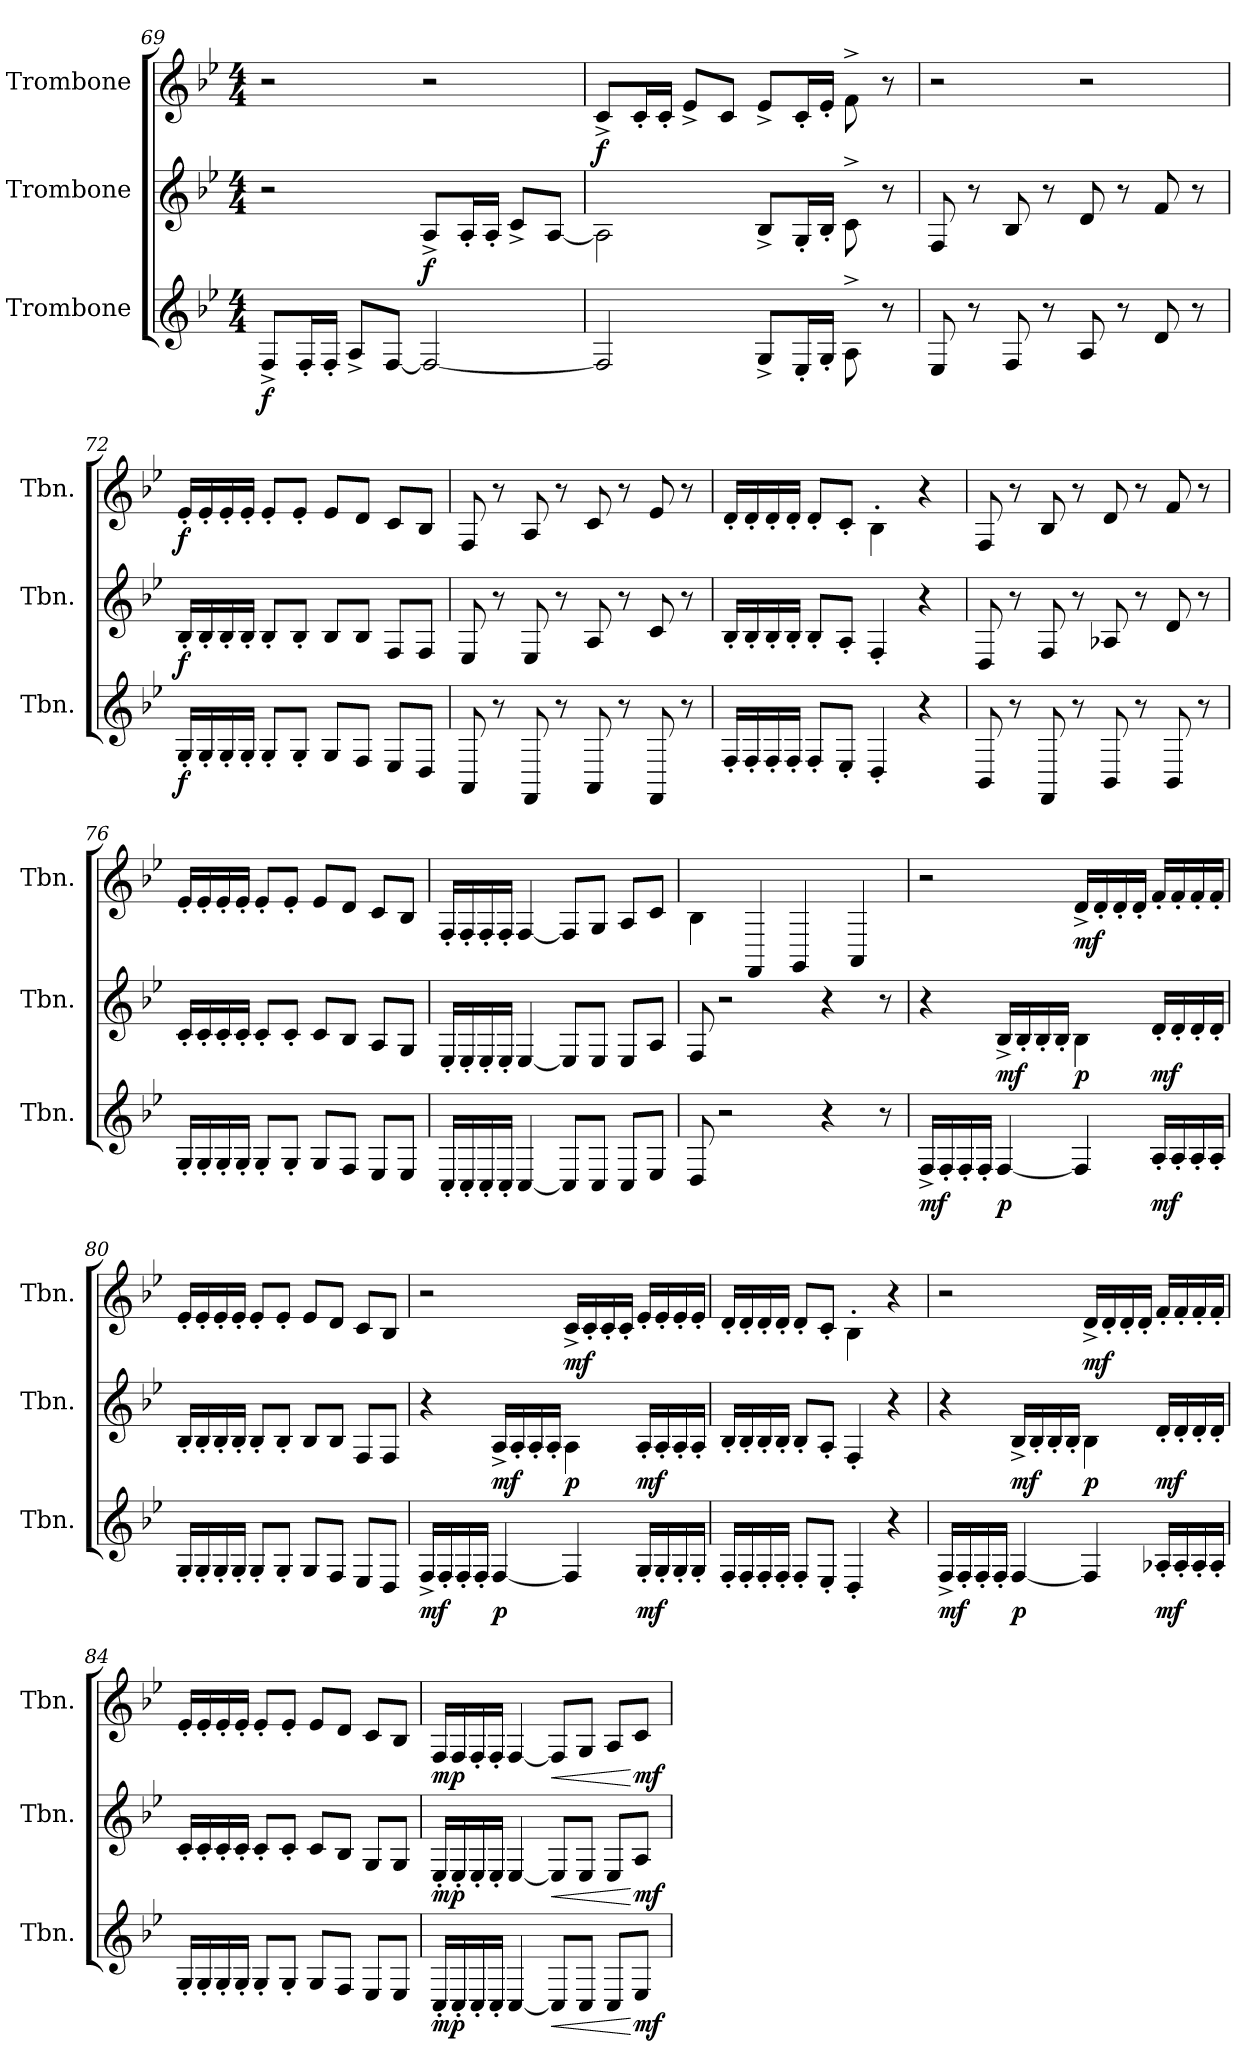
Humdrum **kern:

**kern	**dynam	**kern	**dynam	**kern	**dynam
*part3	*part3	*part2	*part2	*part1	*part1
*staff3	*staff3	*staff2	*staff2	*staff1	*staff1
*I"Trombone	*	*I"Trombone	*	*I"Trombone	*
*I'Tbn.	*	*I'Tbn.	*	*I'Tbn.	*
*clefG2	*	*clefG2	*	*clefG2	*
*k[b-e-]	*	*k[b-e-]	*	*k[b-e-]	*
*M4/4	*	*M4/4	*	*M4/4	*
=69	=69	=69	=69	=69	=69
!	!LO:DY:b	!	!	!	!
8F^/L	f	2r	.	2r	.
16F'/L	.	.	.	.	.
16F'/JJ	.	.	.	.	.
8A^/L	.	.	.	.	.
[8F/J	.	.	.	.	.
!	!	!	!LO:DY:b	!	!
2F/_	.	8A^/L	f	2r	.
.	.	16A'/L	.	.	.
.	.	16A'/JJ	.	.	.
.	.	8c^/L	.	.	.
.	.	[8A/J	.	.	.
=70	=70	=70	=70	=70	=70
!	!	!	!	!	!LO:DY:b
2F/]	.	2A\]	.	8c^/L	f
.	.	.	.	16c'/L	.
.	.	.	.	16c'/JJ	.
.	.	.	.	8e-^/L	.
.	.	.	.	8c/J	.
8G^/L	.	8B-^/L	.	8e-^/L	.
16E-'/L	.	16G'/L	.	16c'/L	.
16G'/JJ	.	16B-'/JJ	.	16e-'/JJ	.
8A^\	.	8c^\	.	8f^\	.
8r	.	8r	.	8r	.
!!LO:LB:g=z
=71	=71	=71	=71	=71	=71
8E-/	.	8F/	.	2r	.
8r	.	8r	.	.	.
8F/	.	8B-/	.	.	.
8r	.	8r	.	.	.
8A/	.	8d/	.	2r	.
8r	.	8r	.	.	.
8d/	.	8f/	.	.	.
8r	.	8r	.	.	.
=72	=72	=72	=72	=72	=72
!	!LO:DY:b	!	!LO:DY:b	!	!LO:DY:b
16G'/LL	f	16B-'/LL	f	16e-'/LL	f
16G'/	.	16B-'/	.	16e-'/	.
16G'/	.	16B-'/	.	16e-'/	.
16G'/JJ	.	16B-'/JJ	.	16e-'/JJ	.
8G'/L	.	8B-'/L	.	8e-'/L	.
8G'/J	.	8B-'/J	.	8e-'/J	.
8G/L	.	8B-/L	.	8e-/L	.
8F/J	.	8B-/J	.	8d/J	.
8E-/L	.	8F/L	.	8c/L	.
8D/J	.	8F/J	.	8B-/J	.
=73	=73	=73	=73	=73	=73
8AA/	.	8E-/	.	8F/	.
8r	.	8r	.	8r	.
8FF/	.	8E-/	.	8A/	.
8r	.	8r	.	8r	.
8AA/	.	8A/	.	8c/	.
8r	.	8r	.	8r	.
8FF/	.	8c/	.	8e-/	.
8r	.	8r	.	8r	.
=74	=74	=74	=74	=74	=74
16F'/LL	.	16B-'/LL	.	16d'/LL	.
16F'/	.	16B-'/	.	16d'/	.
16F'/	.	16B-'/	.	16d'/	.
16F'/JJ	.	16B-'/JJ	.	16d'/JJ	.
8F'/L	.	8B-'/L	.	8d'/L	.
8E-'/J	.	8A'/J	.	8c'/J	.
4D'/	.	4F'/	.	4B-'\	.
4r	.	4r	.	4r	.
!!LO:PB:g=z
=75	=75	=75	=75	=75	=75
8BB-/	.	8D/	.	8F/	.
8r	.	8r	.	8r	.
8FF/	.	8F/	.	8B-/	.
8r	.	8r	.	8r	.
8BB-/	.	8A-X/	.	8d/	.
8r	.	8r	.	8r	.
8BB-/	.	8d/	.	8f/	.
8r	.	8r	.	8r	.
=76	=76	=76	=76	=76	=76
16G'/LL	.	16c'/LL	.	16e-'/LL	.
16G'/	.	16c'/	.	16e-'/	.
16G'/	.	16c'/	.	16e-'/	.
16G'/JJ	.	16c'/JJ	.	16e-'/JJ	.
8G'/L	.	8c'/L	.	8e-'/L	.
8G'/J	.	8c'/J	.	8e-'/J	.
8G/L	.	8c/L	.	8e-/L	.
8F/J	.	8B-/J	.	8d/J	.
8E-/L	.	8A/L	.	8c/L	.
8E-/J	.	8G/J	.	8B-/J	.
=77	=77	=77	=77	=77	=77
16C'/LL	.	16E-'/LL	.	16F'/LL	.
16C'/	.	16E-'/	.	16F'/	.
16C'/	.	16E-'/	.	16F'/	.
16C'/JJ	.	16E-'/JJ	.	16F'/JJ	.
[4C/	.	[4E-/	.	[4F/	.
8C/L]	.	8E-/L]	.	8F/L]	.
8C/J	.	8E-/J	.	8G/J	.
8C/L	.	8E-/L	.	8A/L	.
8E-/J	.	8A/J	.	8c/J	.
=78	=78	=78	=78	=78	=78
8D/	.	8F/	.	4B-\	.
2r	.	2r	.	.	.
.	.	.	.	4FF/	.
.	.	.	.	4GG/	.
4r	.	4r	.	.	.
.	.	.	.	4AA/	.
8r	.	8r	.	.	.
!!LO:LB:g=z
=79	=79	=79	=79	=79	=79
!	!LO:DY:b	!	!	!	!
16F^/LL	mf	4r	.	2r	.
16F'/	.	.	.	.	.
16F'/	.	.	.	.	.
16F'/JJ	.	.	.	.	.
!	!LO:DY:b	!	!LO:DY:b	!	!
[4F/	p	16B-^/LL	mf	.	.
.	.	16B-'/	.	.	.
.	.	16B-'/	.	.	.
.	.	16B-'/JJ	.	.	.
!	!	!	!LO:DY:b	!	!LO:DY:b
4F/]	.	4B-\	p	16d^/LL	mf
.	.	.	.	16d'/	.
.	.	.	.	16d'/	.
.	.	.	.	16d'/JJ	.
!	!LO:DY:b	!	!LO:DY:b	!	!
16A'/LL	mf	16d'/LL	mf	16f'/LL	.
16A'/	.	16d'/	.	16f'/	.
16A'/	.	16d'/	.	16f'/	.
16A'/JJ	.	16d'/JJ	.	16f'/JJ	.
=80	=80	=80	=80	=80	=80
16G'/LL	.	16B-'/LL	.	16e-'/LL	.
16G'/	.	16B-'/	.	16e-'/	.
16G'/	.	16B-'/	.	16e-'/	.
16G'/JJ	.	16B-'/JJ	.	16e-'/JJ	.
8G'/L	.	8B-'/L	.	8e-'/L	.
8G'/J	.	8B-'/J	.	8e-'/J	.
8G/L	.	8B-/L	.	8e-/L	.
8F/J	.	8B-/J	.	8d/J	.
8E-/L	.	8F/L	.	8c/L	.
8D/J	.	8F/J	.	8B-/J	.
!!LO:LB:g=z
=81	=81	=81	=81	=81	=81
!	!LO:DY:b	!	!	!	!
16F^/LL	mf	4r	.	2r	.
16F'/	.	.	.	.	.
16F'/	.	.	.	.	.
16F'/JJ	.	.	.	.	.
!	!LO:DY:b	!	!LO:DY:b	!	!
[4F/	p	16A^/LL	mf	.	.
.	.	16A'/	.	.	.
.	.	16A'/	.	.	.
.	.	16A'/JJ	.	.	.
!	!	!	!LO:DY:b	!	!LO:DY:b
4F/]	.	4A\	p	16c^/LL	mf
.	.	.	.	16c'/	.
.	.	.	.	16c'/	.
.	.	.	.	16c'/JJ	.
!	!LO:DY:b	!	!LO:DY:b	!	!
16G'/LL	mf	16A'/LL	mf	16e-'/LL	.
16G'/	.	16A'/	.	16e-'/	.
16G'/	.	16A'/	.	16e-'/	.
16G'/JJ	.	16A'/JJ	.	16e-'/JJ	.
=82	=82	=82	=82	=82	=82
16F'/LL	.	16B-'/LL	.	16d'/LL	.
16F'/	.	16B-'/	.	16d'/	.
16F'/	.	16B-'/	.	16d'/	.
16F'/JJ	.	16B-'/JJ	.	16d'/JJ	.
8F'/L	.	8B-'/L	.	8d'/L	.
8E-'/J	.	8A'/J	.	8c'/J	.
4D'/	.	4F'/	.	4B-'\	.
4r	.	4r	.	4r	.
!!LO:LB:g=z
=83	=83	=83	=83	=83	=83
!	!LO:DY:b	!	!	!	!
16F^/LL	mf	4r	.	2r	.
16F'/	.	.	.	.	.
16F'/	.	.	.	.	.
16F'/JJ	.	.	.	.	.
!	!LO:DY:b	!	!LO:DY:b	!	!
[4F/	p	16B-^/LL	mf	.	.
.	.	16B-'/	.	.	.
.	.	16B-'/	.	.	.
.	.	16B-'/JJ	.	.	.
!	!	!	!LO:DY:b	!	!LO:DY:b
4F/]	.	4B-\	p	16d^/LL	mf
.	.	.	.	16d'/	.
.	.	.	.	16d'/	.
.	.	.	.	16d'/JJ	.
!	!LO:DY:b	!	!LO:DY:b	!	!
16A-X'/LL	mf	16d'/LL	mf	16f'/LL	.
16A-'/	.	16d'/	.	16f'/	.
16A-'/	.	16d'/	.	16f'/	.
16A-'/JJ	.	16d'/JJ	.	16f'/JJ	.
=84	=84	=84	=84	=84	=84
16G'/LL	.	16c'/LL	.	16e-'/LL	.
16G'/	.	16c'/	.	16e-'/	.
16G'/	.	16c'/	.	16e-'/	.
16G'/JJ	.	16c'/JJ	.	16e-'/JJ	.
8G'/L	.	8c'/L	.	8e-'/L	.
8G'/J	.	8c'/J	.	8e-'/J	.
8G/L	.	8c/L	.	8e-/L	.
8F/J	.	8B-/J	.	8d/J	.
8E-/L	.	8G/L	.	8c/L	.
8E-/J	.	8G/J	.	8B-/J	.
!!LO:PB:g=z
=85	=85	=85	=85	=85	=85
!	!LO:DY:b	!	!LO:DY:b	!	!LO:DY:b
16C'/LL	mp	16E-'/LL	mp	16F/LL	mp
16C'/	.	16E-'/	.	16F/	.
16C'/	.	16E-'/	.	16F'/	.
16C'/JJ	.	16E-'/JJ	.	16F'/JJ	.
[4C/	.	[4E-/	.	[4F/	.
!	!LO:HP:b	!	!LO:HP:b	!	!LO:HP:b
8C/L]	<	8E-/L]	<	8F/L]	<
8C/J	.	8E-/J	.	8G/J	.
8C/L	.	8E-/L	.	8A/L	.
!	!LO:DY:n=1:b	!	!LO:DY:n=1:b	!	!LO:DY:n=1:b
8E-/J	[ mf	8A/J	[ mf	8c/J	[ mf
=	=	=	=	=	=
*-	*-	*-	*-	*-	*-
